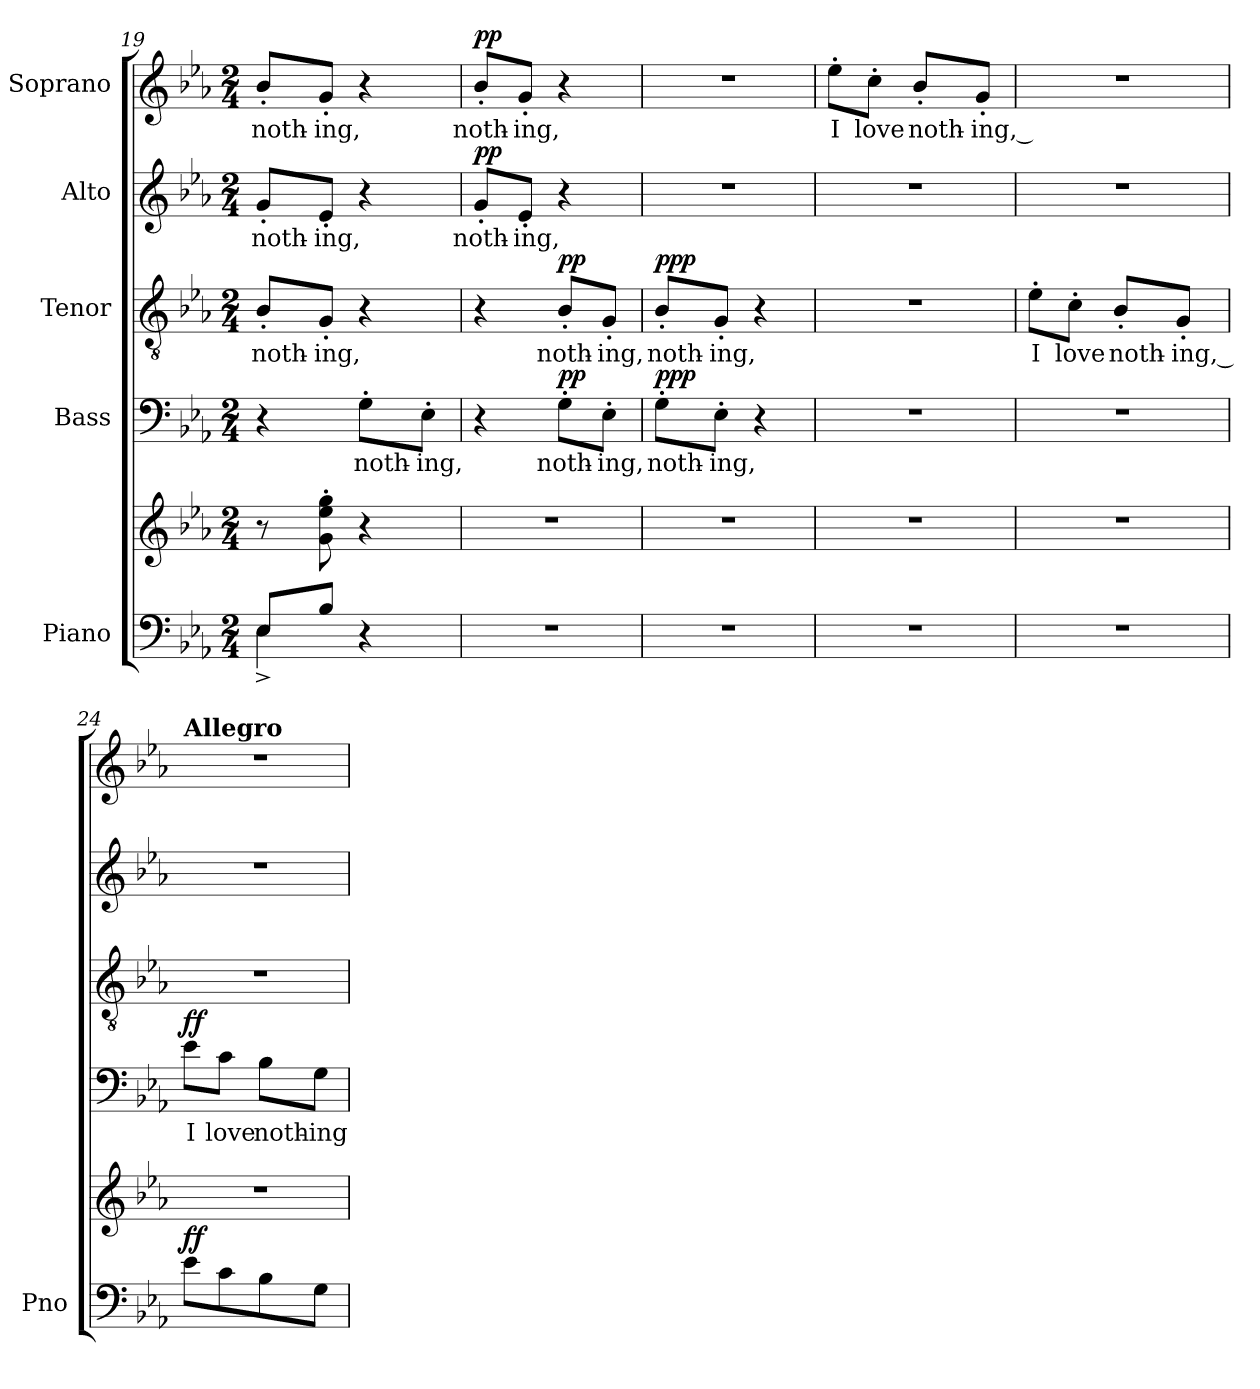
**kern	**kern	**dynam	**kern	**text	**dynam	**kern	**text	**dynam	**kern	**text	**dynam	**kern	**text	**dynam
*part5	*part5	*part5	*part4	*part4	*part4	*part3	*part3	*part3	*part2	*part2	*part2	*part1	*part1	*part1
*staff6	*staff5	*staff5/6	*staff4	*staff4	*staff4	*staff3	*staff3	*staff3	*staff2	*staff2	*staff2	*staff1	*staff1	*staff1
*I"Piano	*	*	*I"Bass	*	*	*I"Tenor	*	*	*I"Alto	*	*	*I"Soprano	*	*
*I'Pno	*	*	*	*	*	*	*	*	*	*	*	*	*	*
*clefF4	*clefG2	*	*clefF4	*	*	*clefGv2	*	*	*clefG2	*	*	*clefG2	*	*
*k[b-e-a-]	*k[b-e-a-]	*	*k[b-e-a-]	*	*	*k[b-e-a-]	*	*	*k[b-e-a-]	*	*	*k[b-e-a-]	*	*
*M2/4	*M2/4	*	*M2/4	*	*	*M2/4	*	*	*M2/4	*	*	*M2/4	*	*
=19	=19	=19	=19	=19	=19	=19	=19	=19	=19	=19	=19	=19	=19	=19
*^	*	*	*	*	*	*	*	*	*	*	*	*	*	*
!	!	!	!	!	!	!	!	!LO:LY:b	!	!	!LO:LY:b	!	!	!LO:LY:b	!
8E-/L	4E-^\	8r	.	4r	.	.	8B-'/L	noth-	.	8g'/L	noth-	.	8b-'/L	noth-	.
!	!	!	!	!	!	!	!	!LO:LY:b	!	!	!LO:LY:b	!	!	!LO:LY:b	!
8B-/J	.	8g\' 8ee-\' 8gg\'	.	.	.	.	8G'>/J	-ing,	.	8e-'/J	-ing,	.	8g'>/J	-ing,	.
!	!	!	!	!	!LO:LY:b	!	!	!	!	!	!	!	!	!	!
4r	4ryy	4r	.	8G'\L	noth-	.	4r	.	.	4r	.	.	4r	.	.
!	!	!	!	!	!LO:LY:b	!	!	!	!	!	!	!	!	!	!
.	.	.	.	8E-'\J	-ing,	.	.	.	.	.	.	.	.	.	.
*v	*v	*	*	*	*	*	*	*	*	*	*	*	*	*	*
!!LO:LB:g=z
=20	=20	=20	=20	=20	=20	=20	=20	=20	=20	=20	=20	=20	=20	=20
!	!	!	!	!	!	!	!	!	!	!LO:LY:b	!LO:DY:a	!	!LO:LY:b	!LO:DY:a
2r	2r	.	4r	.	.	4r	.	.	8g'/L	noth-	pp	8b-'/L	noth-	pp
!	!	!	!	!	!	!	!	!	!	!LO:LY:b	!	!	!LO:LY:b	!
.	.	.	.	.	.	.	.	.	8e-'/J	-ing,	.	8g'/J	-ing,	.
!	!	!	!	!LO:LY:b	!LO:DY:a	!	!LO:LY:b	!LO:DY:a	!	!	!	!	!	!
.	.	.	8G'\L	noth-	pp	8B-'/L	noth-	pp	4r	.	.	4r	.	.
!	!	!	!	!LO:LY:b	!	!	!LO:LY:b	!	!	!	!	!	!	!
.	.	.	8E-'\J	-ing,	.	8G'/J	-ing,	.	.	.	.	.	.	.
=21	=21	=21	=21	=21	=21	=21	=21	=21	=21	=21	=21	=21	=21	=21
!	!	!	!	!LO:LY:b	!LO:DY:a	!	!LO:LY:b	!LO:DY:a	!	!	!	!	!	!
2r	2r	.	8G'\L	noth-	ppp	8B-'/L	noth-	ppp	2r	.	.	2r	.	.
!	!	!	!	!LO:LY:b	!	!	!LO:LY:b	!	!	!	!	!	!	!
.	.	.	8E-'\J	-ing,	.	8G'/J	-ing,	.	.	.	.	.	.	.
.	.	.	4r	.	.	4r	.	.	.	.	.	.	.	.
=22	=22	=22	=22	=22	=22	=22	=22	=22	=22	=22	=22	=22	=22	=22
!	!	!	!	!	!	!	!	!	!	!	!	!	!LO:LY:b	!
2r	2r	.	2r	.	.	2r	.	.	2r	.	.	8ee-'\L	I	.
!	!	!	!	!	!	!	!	!	!	!	!	!	!LO:LY:b	!
.	.	.	.	.	.	.	.	.	.	.	.	8cc'\J	love	.
!	!	!	!	!	!	!	!	!	!	!	!	!	!LO:LY:b	!
.	.	.	.	.	.	.	.	.	.	.	.	8b-'/L	noth-	.
!	!	!	!	!	!	!	!	!	!	!	!	!	!LO:LY:b	!
.	.	.	.	.	.	.	.	.	.	.	.	8g'/J	-ing,__	.
=23	=23	=23	=23	=23	=23	=23	=23	=23	=23	=23	=23	=23	=23	=23
!	!	!	!	!	!	!	!LO:LY:b	!	!	!	!	!	!	!
2r	2r	.	2r	.	.	8e-'\L	I	.	2r	.	.	2r	.	.
!	!	!	!	!	!	!	!LO:LY:b	!	!	!	!	!	!	!
.	.	.	.	.	.	8c'\J	love	.	.	.	.	.	.	.
!	!	!	!	!	!	!	!LO:LY:b	!	!	!	!	!	!	!
.	.	.	.	.	.	8B-'/L	noth-	.	.	.	.	.	.	.
!	!	!	!	!	!	!	!LO:LY:b	!	!	!	!	!	!	!
.	.	.	.	.	.	8G'/J	-ing,__	.	.	.	.	.	.	.
=24	=24	=24	=24	=24	=24	=24	=24	=24	=24	=24	=24	=24	=24	=24
!	!	!	!	!	!	!	!	!	!	!	!	!LO:TX:a:B:t=Allegro	!	!
!	!	!LO:DY:a=2	!	!LO:LY:b	!LO:DY:a	!	!	!	!	!	!	!	!	!
8e-\L	2r	ff	8e-\L	I	ff	2r	.	.	2r	.	.	2r	.	.
!	!	!	!	!LO:LY:b	!	!	!	!	!	!	!	!	!	!
8c\	.	.	8c\J	love	.	.	.	.	.	.	.	.	.	.
!	!	!	!	!LO:LY:b	!	!	!	!	!	!	!	!	!	!
8B-\	.	.	8B-\L	noth-	.	.	.	.	.	.	.	.	.	.
!	!	!	!	!LO:LY:b	!	!	!	!	!	!	!	!	!	!
8G\J	.	.	8G\J	-ing	.	.	.	.	.	.	.	.	.	.
=	=	=	=	=	=	=	=	=	=	=	=	=	=	=
*-	*-	*-	*-	*-	*-	*-	*-	*-	*-	*-	*-	*-	*-	*-
